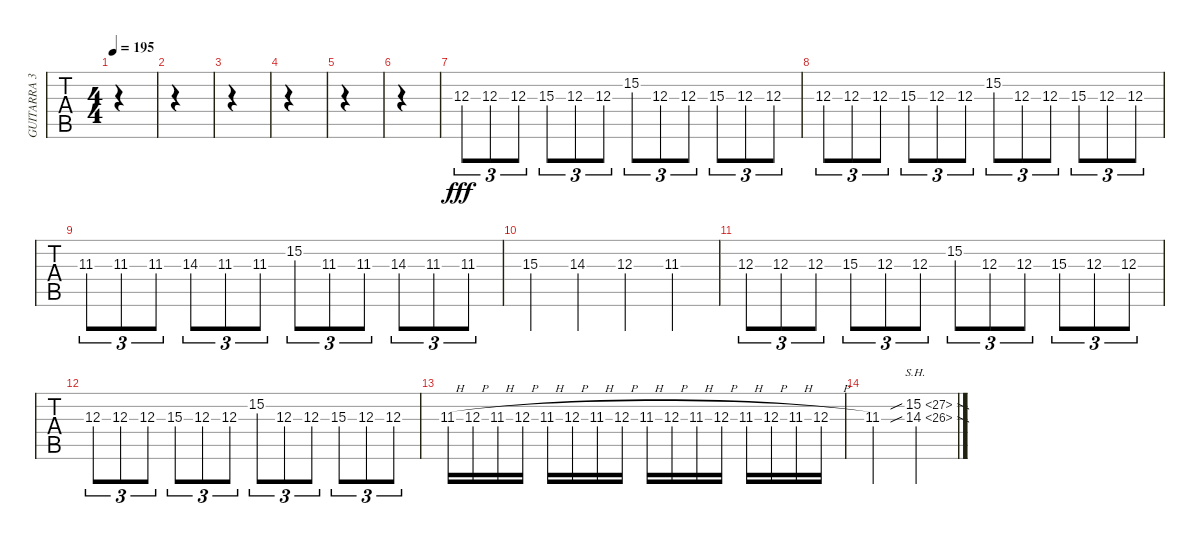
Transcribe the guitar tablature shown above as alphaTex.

\track ("GUITARRA 3" "GUITARRA 3") {instrument overdrivenguitar}
\staff {tabs}
\tuning (Eb4 Bb3 Gb3 Db3 Ab2 Eb2) {hide}
\ts (4 4)
\tempo 195
\clef g2
\ks c
|
|
|
|
|
|
12.3.8{tu (3 2) dy fff balance 4} 12.3.8{tu (3 2)} 12.3.8{tu (3 2)} 15.3.8{tu (3 2)} 12.3.8{tu (3 2)} 12.3.8{tu (3 2)} 15.2.8{tu (3 2)} 12.3.8{tu (3 2)} 12.3.8{tu (3 2)} 15.3.8{tu (3 2)} 12.3.8{tu (3 2)} 12.3.8{tu (3 2)} |
12.3.8{tu (3 2)} 12.3.8{tu (3 2)} 12.3.8{tu (3 2)} 15.3.8{tu (3 2)} 12.3.8{tu (3 2)} 12.3.8{tu (3 2)} 15.2.8{tu (3 2)} 12.3.8{tu (3 2)} 12.3.8{tu (3 2)} 15.3.8{tu (3 2)} 12.3.8{tu (3 2)} 12.3.8{tu (3 2)} |
11.3.8{tu (3 2)} 11.3.8{tu (3 2)} 11.3.8{tu (3 2)} 14.3.8{tu (3 2)} 11.3.8{tu (3 2)} 11.3.8{tu (3 2)} 15.2.8{tu (3 2)} 11.3.8{tu (3 2)} 11.3.8{tu (3 2)} 14.3.8{tu (3 2)} 11.3.8{tu (3 2)} 11.3.8{tu (3 2)} |
15.3.4 14.3.4 12.3.4 11.3.4 |
12.3.8{tu (3 2)} 12.3.8{tu (3 2)} 12.3.8{tu (3 2)} 15.3.8{tu (3 2)} 12.3.8{tu (3 2)} 12.3.8{tu (3 2)} 15.2.8{tu (3 2)} 12.3.8{tu (3 2)} 12.3.8{tu (3 2)} 15.3.8{tu (3 2)} 12.3.8{tu (3 2)} 12.3.8{tu (3 2)} |
12.3.8{tu (3 2)} 12.3.8{tu (3 2)} 12.3.8{tu (3 2)} 15.3.8{tu (3 2)} 12.3.8{tu (3 2)} 12.3.8{tu (3 2)} 15.2.8{tu (3 2)} 12.3.8{tu (3 2)} 12.3.8{tu (3 2)} 15.3.8{tu (3 2)} 12.3.8{tu (3 2)} 12.3.8{tu (3 2)} |
11.3{h}.16 12.3{h}.16 11.3{h}.16 12.3{h}.16 11.3{h}.16 12.3{h}.16 11.3{h}.16 12.3{h}.16 11.3{h}.16 12.3{h}.16 11.3{h}.16 12.3{h}.16 11.3{h}.16 12.3{h}.16 11.3{h}.16 12.3{h}.16 |
11.3.2 (15.2{sh 12 sib sod} 14.3{sh 12 sib sod}).2{balance 8}
